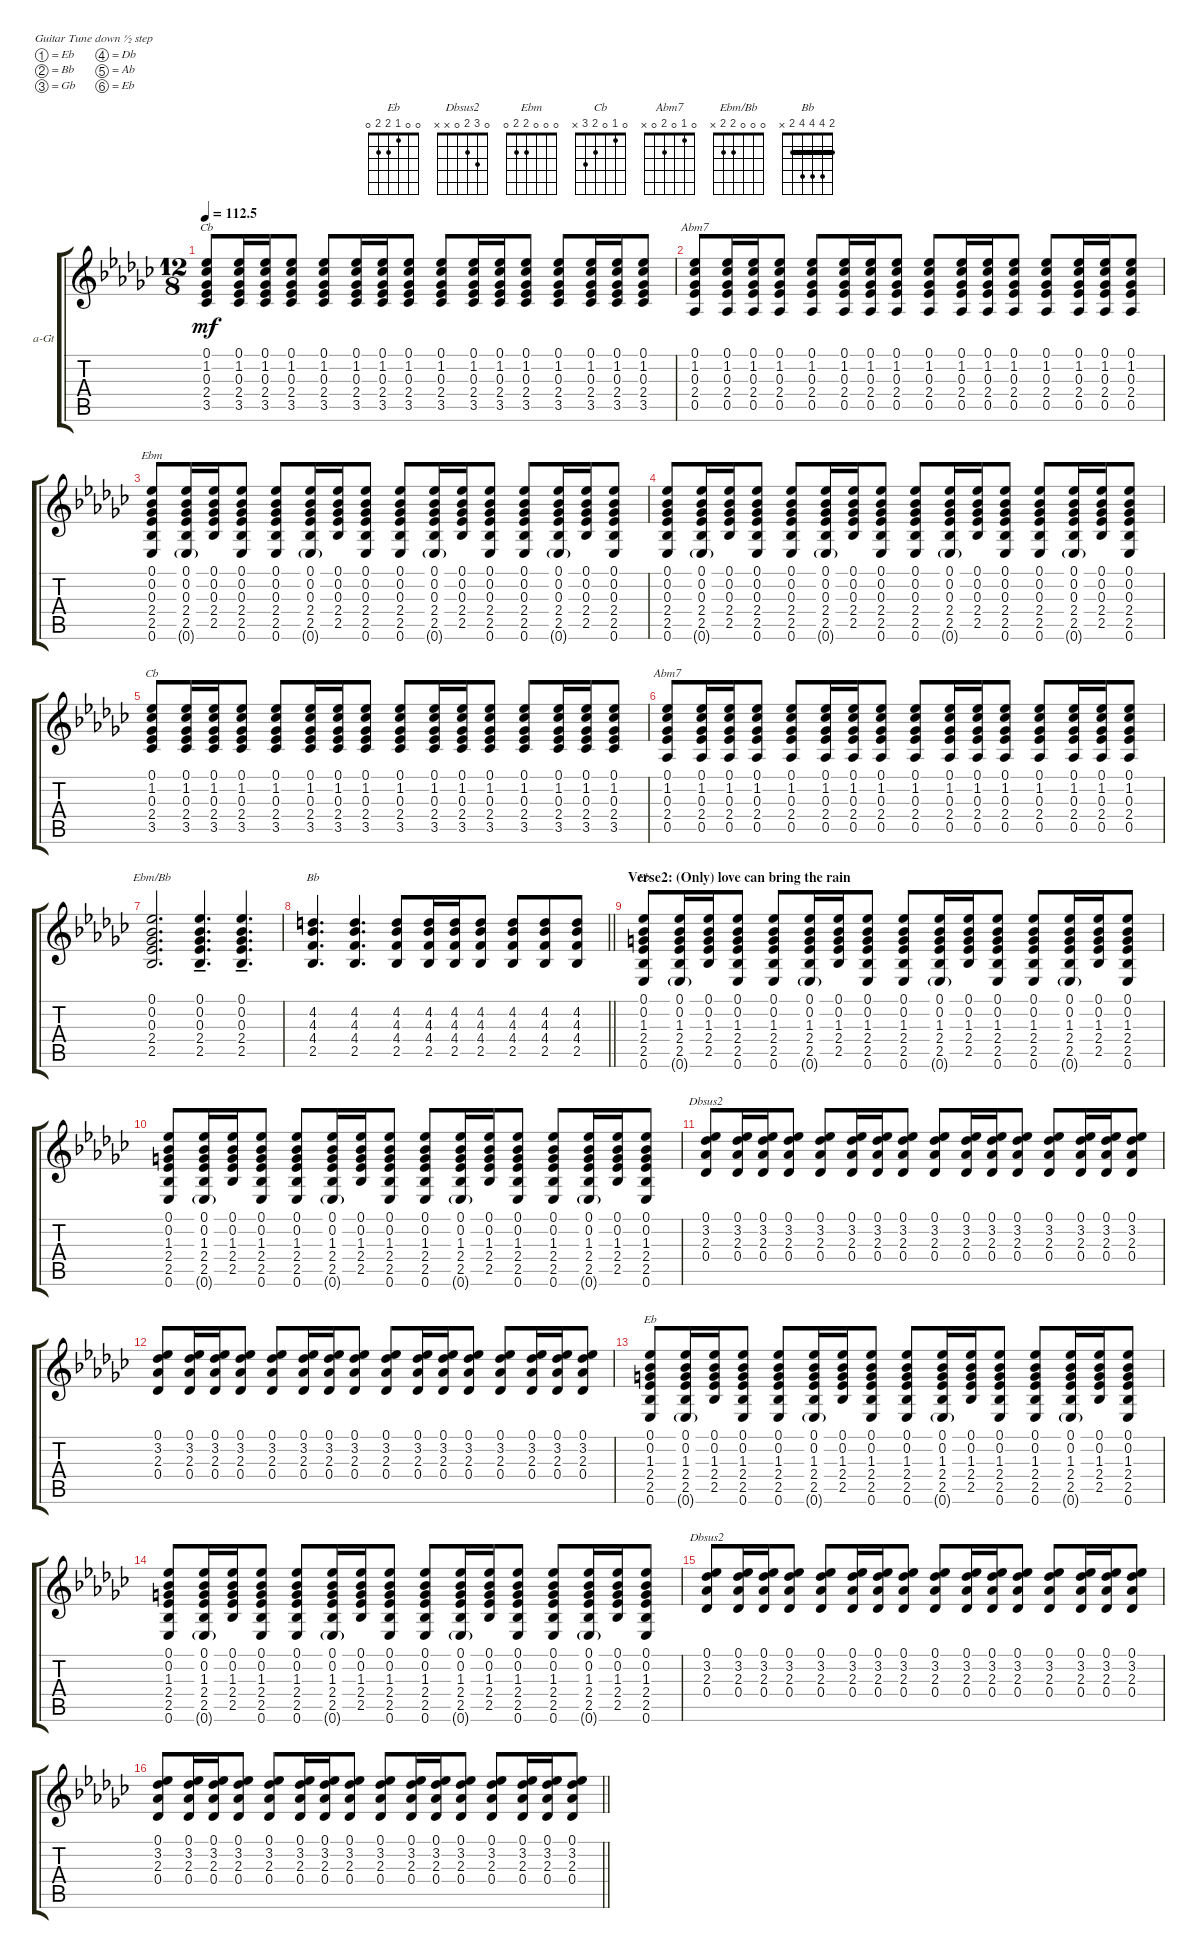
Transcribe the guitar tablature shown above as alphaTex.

\bracketExtendMode groupsimilarinstruments
\firstSystemTrackNameOrientation horizontal
\otherSystemsTrackNameOrientation horizontal
\track ("Acoustic Guitar" "a-Gt") {instrument acousticguitarsteel}
\staff {score tabs}
\tuning (Eb4 Bb3 Gb3 Db3 Ab2 Eb2)
\chord ("Eb" 0 0 1 2 2 0)
\chord ("Dbsus2" 0 3 2 0 x x)
\chord ("Ebm" 0 0 0 2 2 0)
\chord ("Cb" 0 1 0 2 3 x)
\chord ("Abm7" 0 1 0 2 0 x)
\chord ("Ebm/Bb" 0 0 0 2 2 x)
\chord ("Bb" 2 4 4 4 2 x) {barre 2}
\ts (12 8)
\tempo
112.5
\accidentals auto
\clef g2
\ottava regular
\simile none
\ks ebminor
(3.5 2.4 0.3 1.2 0.1).8{ch "Cb" dy mf} (3.5 2.4 0.3 1.2 0.1).16 (3.5 2.4 0.3 1.2 0.1).16 (3.5 2.4 0.3 1.2 0.1).8 (3.5 2.4 0.3 1.2 0.1).8 (3.5 2.4 0.3 1.2 0.1).16 (3.5 2.4 0.3 1.2 0.1).16 (3.5 2.4 0.3 1.2 0.1).8 (3.5 2.4 0.3 1.2 0.1).8 (3.5 2.4 0.3 1.2 0.1).16 (3.5 2.4 0.3 1.2 0.1).16 (3.5 2.4 0.3 1.2 0.1).8 (3.5 2.4 0.3 1.2 0.1).8 (3.5 2.4 0.3 1.2 0.1).16 (3.5 2.4 0.3 1.2 0.1).16 (3.5 2.4 0.3 1.2 0.1).8 |
(0.5 2.4 0.3 1.2 0.1).8{ch "Abm7"} (0.5 2.4 0.3 1.2 0.1).16 (0.5 2.4 0.3 1.2 0.1).16 (0.5 2.4 0.3 1.2 0.1).8 (0.5 2.4 0.3 1.2 0.1).8 (0.5 2.4 0.3 1.2 0.1).16 (0.5 2.4 0.3 1.2 0.1).16 (0.5 2.4 0.3 1.2 0.1).8 (0.5 2.4 0.3 1.2 0.1).8 (0.5 2.4 0.3 1.2 0.1).16 (0.5 2.4 0.3 1.2 0.1).16 (0.5 2.4 0.3 1.2 0.1).8 (0.5 2.4 0.3 1.2 0.1).8 (0.5 2.4 0.3 1.2 0.1).16 (0.5 2.4 0.3 1.2 0.1).16 (0.5 2.4 0.3 1.2 0.1).8 |
(0.1 0.6 2.5 2.4 0.3 0.2).8{ch "Ebm"} (0.1 0.6{g} 2.5 2.4 0.3 0.2).16 (0.1 2.5 2.4 0.3 0.2).16 (0.1 0.6 2.5 2.4 0.3 0.2).8 (0.1 0.6 2.5 2.4 0.3 0.2).8 (0.1 0.6{g} 2.5 2.4 0.3 0.2).16 (0.1 2.5 2.4 0.3 0.2).16 (0.1 0.6 2.5 2.4 0.3 0.2).8 (0.1 0.6 2.5 2.4 0.3 0.2).8 (0.1 0.6{g} 2.5 2.4 0.3 0.2).16 (0.1 2.5 2.4 0.3 0.2).16 (0.1 0.6 2.5 2.4 0.3 0.2).8 (0.1 0.6 2.5 2.4 0.3 0.2).8 (0.1 0.6{g} 2.5 2.4 0.3 0.2).16 (0.1 2.5 2.4 0.3 0.2).16 (0.1 0.6 2.5 2.4 0.3 0.2).8 |
(0.1 0.6 2.5 2.4 0.3 0.2).8 (0.1 0.6{g} 2.5 2.4 0.3 0.2).16 (0.1 2.5 2.4 0.3 0.2).16 (0.1 0.6 2.5 2.4 0.3 0.2).8 (0.1 0.6 2.5 2.4 0.3 0.2).8 (0.1 0.6{g} 2.5 2.4 0.3 0.2).16 (0.1 2.5 2.4 0.3 0.2).16 (0.1 0.6 2.5 2.4 0.3 0.2).8 (0.1 0.6 2.5 2.4 0.3 0.2).8 (0.1 0.6{g} 2.5 2.4 0.3 0.2).16 (0.1 2.5 2.4 0.3 0.2).16 (0.1 0.6 2.5 2.4 0.3 0.2).8 (0.1 0.6 2.5 2.4 0.3 0.2).8 (0.1 0.6{g} 2.5 2.4 0.3 0.2).16 (0.1 2.5 2.4 0.3 0.2).16 (0.1 0.6 2.5 2.4 0.3 0.2).8 |
(3.5 2.4 0.3 1.2 0.1).8{ch "Cb"} (3.5 2.4 0.3 1.2 0.1).16 (3.5 2.4 0.3 1.2 0.1).16 (3.5 2.4 0.3 1.2 0.1).8 (3.5 2.4 0.3 1.2 0.1).8 (3.5 2.4 0.3 1.2 0.1).16 (3.5 2.4 0.3 1.2 0.1).16 (3.5 2.4 0.3 1.2 0.1).8 (3.5 2.4 0.3 1.2 0.1).8 (3.5 2.4 0.3 1.2 0.1).16 (3.5 2.4 0.3 1.2 0.1).16 (3.5 2.4 0.3 1.2 0.1).8 (3.5 2.4 0.3 1.2 0.1).8 (3.5 2.4 0.3 1.2 0.1).16 (3.5 2.4 0.3 1.2 0.1).16 (3.5 2.4 0.3 1.2 0.1).8 |
(0.5 2.4 0.3 1.2 0.1).8{ch "Abm7"} (0.5 2.4 0.3 1.2 0.1).16 (0.5 2.4 0.3 1.2 0.1).16 (0.5 2.4 0.3 1.2 0.1).8 (0.5 2.4 0.3 1.2 0.1).8 (0.5 2.4 0.3 1.2 0.1).16 (0.5 2.4 0.3 1.2 0.1).16 (0.5 2.4 0.3 1.2 0.1).8 (0.5 2.4 0.3 1.2 0.1).8 (0.5 2.4 0.3 1.2 0.1).16 (0.5 2.4 0.3 1.2 0.1).16 (0.5 2.4 0.3 1.2 0.1).8 (0.5 2.4 0.3 1.2 0.1).8 (0.5 2.4 0.3 1.2 0.1).16 (0.5 2.4 0.3 1.2 0.1).16 (0.5 2.4 0.3 1.2 0.1).8 |
(0.2 0.1 0.3 2.4 2.5).2{d ch "Ebm/Bb"} (0.2{ten} 0.1 0.3 2.4 2.5).4{d} (0.2{ten} 0.1 0.3 2.4 2.5).4{d} |
\barLineRight lightlight
(2.5 4.4 4.3 4.2).4{d ch "Bb"} (2.5 4.4 4.3 4.2).4{d} (2.5 4.4 4.3 4.2).8 (2.5 4.4 4.3 4.2).16 (2.5 4.4 4.3 4.2).16 (2.5 4.4 4.3 4.2).8 (2.5 4.4 4.3 4.2).8 (2.5 4.4 4.3 4.2).8 (2.5 4.4 4.3 4.2).8 |
\section ("" "Verse2: (Only) love can bring the rain")
(0.1 0.6 2.5 2.4 1.3 0.2).8{ch "Eb"} (0.1 0.6{g} 2.5 2.4 1.3 0.2).16 (0.1 2.5 2.4 1.3 0.2).16 (0.1 0.6 2.5 2.4 1.3 0.2).8 (0.1 0.6 2.5 2.4 1.3 0.2).8 (0.1 0.6{g} 2.5 2.4 1.3 0.2).16 (0.1 2.5 2.4 1.3 0.2).16 (0.1 0.6 2.5 2.4 1.3 0.2).8 (0.1 0.6 2.5 2.4 1.3 0.2).8 (0.1 0.6{g} 2.5 2.4 1.3 0.2).16 (0.1 2.5 2.4 1.3 0.2).16 (0.1 0.6 2.5 2.4 1.3 0.2).8 (0.1 0.6 2.5 2.4 1.3 0.2).8 (0.1 0.6{g} 2.5 2.4 1.3 0.2).16 (0.1 2.5 2.4 1.3 0.2).16 (0.1 0.6 2.5 2.4 1.3 0.2).8 |
(0.1 0.6 2.5 2.4 1.3 0.2).8 (0.1 0.6{g} 2.5 2.4 1.3 0.2).16 (0.1 2.5 2.4 1.3 0.2).16 (0.1 0.6 2.5 2.4 1.3 0.2).8 (0.1 0.6 2.5 2.4 1.3 0.2).8 (0.1 0.6{g} 2.5 2.4 1.3 0.2).16 (0.1 2.5 2.4 1.3 0.2).16 (0.1 0.6 2.5 2.4 1.3 0.2).8 (0.1 0.6 2.5 2.4 1.3 0.2).8 (0.1 0.6{g} 2.5 2.4 1.3 0.2).16 (0.1 2.5 2.4 1.3 0.2).16 (0.1 0.6 2.5 2.4 1.3 0.2).8 (0.1 0.6 2.5 2.4 1.3 0.2).8 (0.1 0.6{g} 2.5 2.4 1.3 0.2).16 (0.1 2.5 2.4 1.3 0.2).16 (0.1 0.6 2.5 2.4 1.3 0.2).8 |
(3.2 2.3 0.4 0.1).8{ch "Dbsus2"} (3.2 2.3 0.4 0.1).16 (3.2 2.3 0.4 0.1).16 (3.2 2.3 0.4 0.1).8 (3.2 2.3 0.4 0.1).8 (3.2 2.3 0.4 0.1).16 (3.2 2.3 0.4 0.1).16 (3.2 2.3 0.4 0.1).8 (3.2 2.3 0.4 0.1).8 (3.2 2.3 0.4 0.1).16 (3.2 2.3 0.4 0.1).16 (3.2 2.3 0.4 0.1).8 (3.2 2.3 0.4 0.1).8 (3.2 2.3 0.4 0.1).16 (3.2 2.3 0.4 0.1).16 (3.2 2.3 0.4 0.1).8 |
(3.2 2.3 0.4 0.1).8 (3.2 2.3 0.4 0.1).16 (3.2 2.3 0.4 0.1).16 (3.2 2.3 0.4 0.1).8 (3.2 2.3 0.4 0.1).8 (3.2 2.3 0.4 0.1).16 (3.2 2.3 0.4 0.1).16 (3.2 2.3 0.4 0.1).8 (3.2 2.3 0.4 0.1).8 (3.2 2.3 0.4 0.1).16 (3.2 2.3 0.4 0.1).16 (3.2 2.3 0.4 0.1).8 (3.2 2.3 0.4 0.1).8 (3.2 2.3 0.4 0.1).16 (3.2 2.3 0.4 0.1).16 (3.2 2.3 0.4 0.1).8 |
(0.1 0.6 2.5 2.4 1.3 0.2).8{ch "Eb"} (0.1 0.6{g} 2.5 2.4 1.3 0.2).16 (0.1 2.5 2.4 1.3 0.2).16 (0.1 0.6 2.5 2.4 1.3 0.2).8 (0.1 0.6 2.5 2.4 1.3 0.2).8 (0.1 0.6{g} 2.5 2.4 1.3 0.2).16 (0.1 2.5 2.4 1.3 0.2).16 (0.1 0.6 2.5 2.4 1.3 0.2).8 (0.1 0.6 2.5 2.4 1.3 0.2).8 (0.1 0.6{g} 2.5 2.4 1.3 0.2).16 (0.1 2.5 2.4 1.3 0.2).16 (0.1 0.6 2.5 2.4 1.3 0.2).8 (0.1 0.6 2.5 2.4 1.3 0.2).8 (0.1 0.6{g} 2.5 2.4 1.3 0.2).16 (0.1 2.5 2.4 1.3 0.2).16 (0.1 0.6 2.5 2.4 1.3 0.2).8 |
(0.1 0.6 2.5 2.4 1.3 0.2).8 (0.1 0.6{g} 2.5 2.4 1.3 0.2).16 (0.1 2.5 2.4 1.3 0.2).16 (0.1 0.6 2.5 2.4 1.3 0.2).8 (0.1 0.6 2.5 2.4 1.3 0.2).8 (0.1 0.6{g} 2.5 2.4 1.3 0.2).16 (0.1 2.5 2.4 1.3 0.2).16 (0.1 0.6 2.5 2.4 1.3 0.2).8 (0.1 0.6 2.5 2.4 1.3 0.2).8 (0.1 0.6{g} 2.5 2.4 1.3 0.2).16 (0.1 2.5 2.4 1.3 0.2).16 (0.1 0.6 2.5 2.4 1.3 0.2).8 (0.1 0.6 2.5 2.4 1.3 0.2).8 (0.1 0.6{g} 2.5 2.4 1.3 0.2).16 (0.1 2.5 2.4 1.3 0.2).16 (0.1 0.6 2.5 2.4 1.3 0.2).8 |
(3.2 2.3 0.4 0.1).8{ch "Dbsus2"} (3.2 2.3 0.4 0.1).16 (3.2 2.3 0.4 0.1).16 (3.2 2.3 0.4 0.1).8 (3.2 2.3 0.4 0.1).8 (3.2 2.3 0.4 0.1).16 (3.2 2.3 0.4 0.1).16 (3.2 2.3 0.4 0.1).8 (3.2 2.3 0.4 0.1).8 (3.2 2.3 0.4 0.1).16 (3.2 2.3 0.4 0.1).16 (3.2 2.3 0.4 0.1).8 (3.2 2.3 0.4 0.1).8 (3.2 2.3 0.4 0.1).16 (3.2 2.3 0.4 0.1).16 (3.2 2.3 0.4 0.1).8 |
\barLineRight lightlight
(3.2 2.3 0.4 0.1).8 (3.2 2.3 0.4 0.1).16 (3.2 2.3 0.4 0.1).16 (3.2 2.3 0.4 0.1).8 (3.2 2.3 0.4 0.1).8 (3.2 2.3 0.4 0.1).16 (3.2 2.3 0.4 0.1).16 (3.2 2.3 0.4 0.1).8 (3.2 2.3 0.4 0.1).8 (3.2 2.3 0.4 0.1).16 (3.2 2.3 0.4 0.1).16 (3.2 2.3 0.4 0.1).8 (3.2 2.3 0.4 0.1).8 (3.2 2.3 0.4 0.1).16 (3.2 2.3 0.4 0.1).16 (3.2 2.3 0.4 0.1).8
